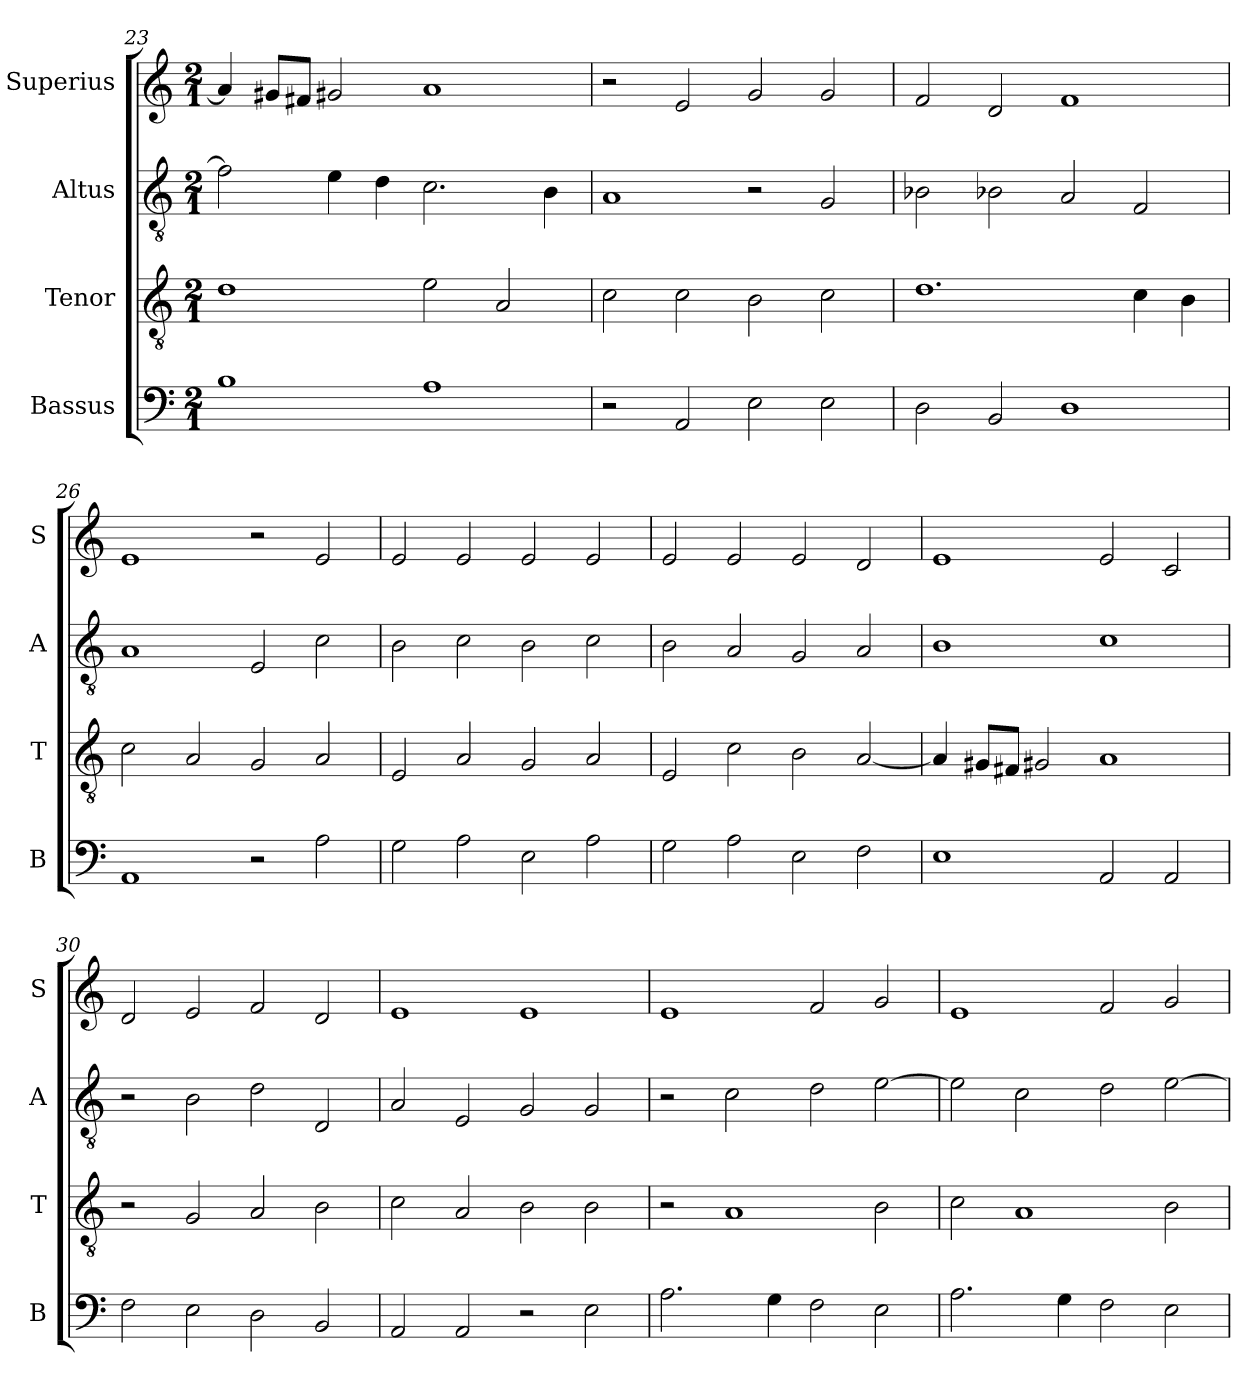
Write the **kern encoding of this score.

**kern	**kern	**kern	**kern
*part4	*part3	*part2	*part1
*staff4	*staff3	*staff2	*staff1
*I"Bassus	*I"Tenor	*I"Altus	*I"Superius
*I'B	*I'T	*I'A	*I'S
*clefF4	*clefGv2	*clefGv2	*clefG2
*k[]	*k[]	*k[]	*k[]
*C:	*C:	*C:	*C:
*M2/1	*M2/1	*M2/1	*M2/1
=23	=23	=23	=23
1B	1d	2f]	4a]
.	.	.	8g#XL
.	.	.	8f#XJ
.	.	4e	2g#X
.	.	4d	.
1A	2e	2.c	1a
.	2A	.	.
.	.	4B	.
=24	=24	=24	=24
2r	2c	1A	2r
2AA	2c	.	2e
2E	2B	2r	2g
2E	2c	2G	2g
=25	=25	=25	=25
2D	1.d	2B-X	2f
2BB	.	2B-X	2d
1D	.	2A	1f
.	4c	2F	.
.	4B	.	.
=26	=26	=26	=26
1AA	2c	1A	1e
.	2A	.	.
2r	2G	2E	2r
2A	2A	2c	2e
=27	=27	=27	=27
2G	2E	2B	2e
2A	2A	2c	2e
2E	2G	2B	2e
2A	2A	2c	2e
=28	=28	=28	=28
2G	2E	2B	2e
2A	2c	2A	2e
2E	2B	2G	2e
2F	[2A	2A	2d
=29	=29	=29	=29
1E	4A]	1B	1e
.	8G#XL	.	.
.	8F#XJ	.	.
.	2G#X	.	.
2AA	1A	1c	2e
2AA	.	.	2c
=30	=30	=30	=30
2F	2r	2r	2d
2E	2G	2B	2e
2D	2A	2d	2f
2BB	2B	2D	2d
=31	=31	=31	=31
2AA	2c	2A	1e
2AA	2A	2E	.
2r	2B	2G	1e
2E	2B	2G	.
=32	=32	=32	=32
2.A	2r	2r	1e
.	1A	2c	.
4G	.	.	.
2F	.	2d	2f
2E	2B	[2e	2g
=33	=33	=33	=33
2.A	2c	2e]	1e
.	1A	2c	.
4G	.	.	.
2F	.	2d	2f
2E	2B	[2e	2g
=	=	=	=
*-	*-	*-	*-
